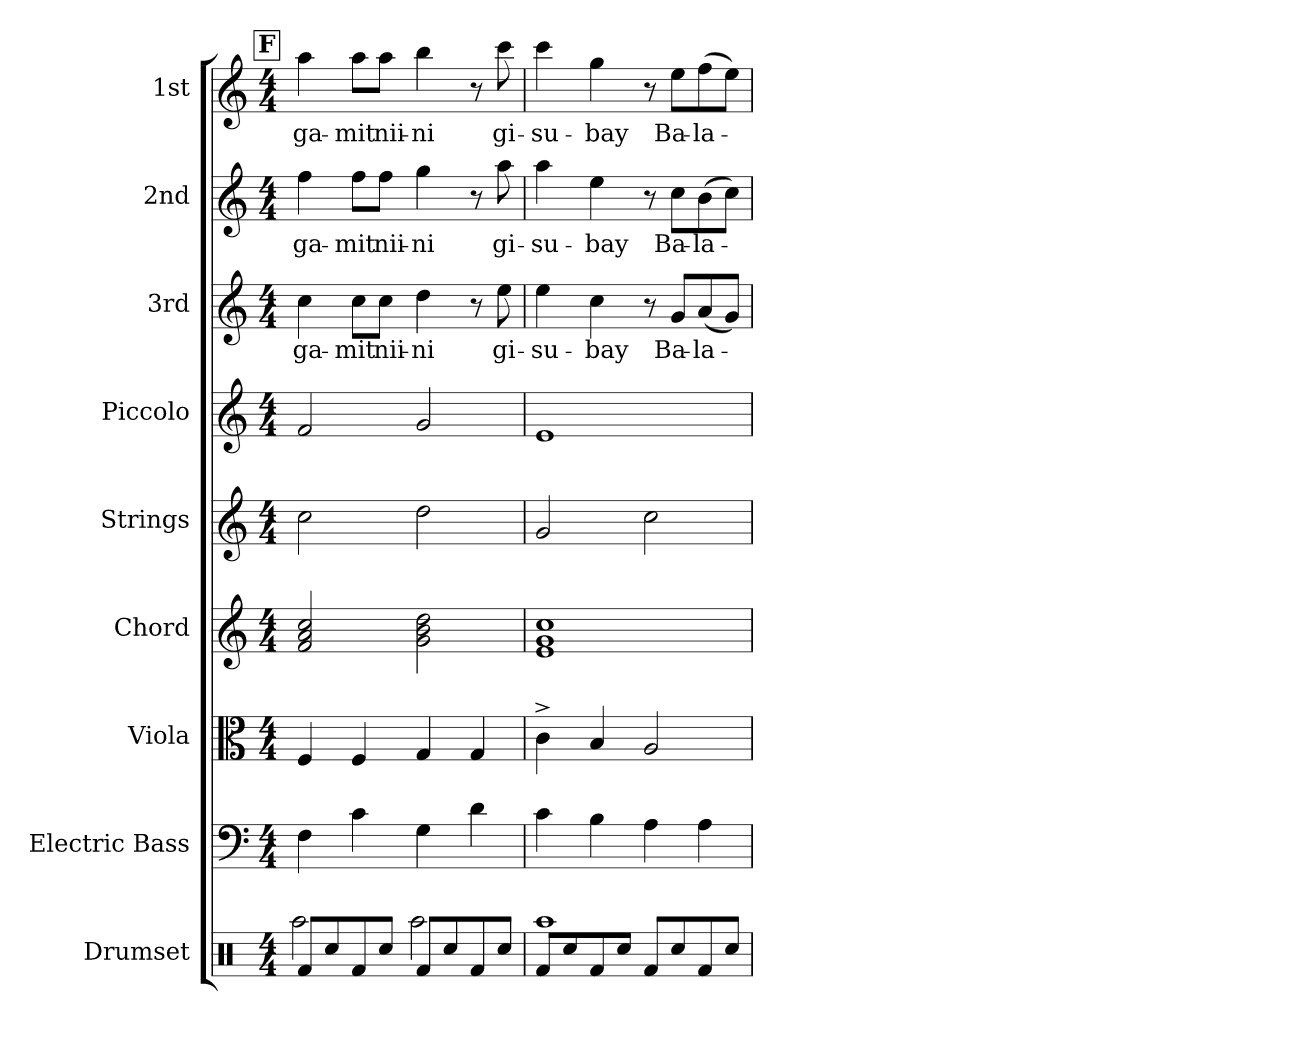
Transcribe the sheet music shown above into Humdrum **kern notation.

**kern	**kern	**kern	**kern	**kern	**kern	**kern	**text	**kern	**text	**kern	**text
*part9	*part8	*part7	*part6	*part5	*part4	*part3	*part3	*part2	*part2	*part1	*part1
*staff9	*staff8	*staff7	*staff6	*staff5	*staff4	*staff3	*staff3	*staff2	*staff2	*staff1	*staff1
*I"Drumset	*I"Electric Bass	*I"Viola	*I"Chord	*I"Strings	*I"Piccolo	*I"3rd	*	*I"2nd	*	*I"1st	*
*I'D. Set	*I'El. B.	*I'Vla.	*I'Chord	*I'St.	*I'Picc.	*	*	*	*	*	*
*clefX	*clefF4	*clefC3	*clefG2	*clefG2	*clefG2	*clefG2	*	*clefG2	*	*clefG2	*
*	*ITrd7c12	*	*	*	*ITrd-7c-12	*	*	*	*	*	*
*k[]	*k[]	*k[]	*k[]	*k[]	*k[]	*k[]	*	*k[]	*	*k[]	*
*M4/4	*M4/4	*M4/4	*M4/4	*M4/4	*M4/4	*M4/4	*	*M4/4	*	*M4/4	*
!!LO:REH:place=s1:a:B:fs=14:t=F
=49	=49	=49	=49	=49	=49	=49	=49	=49	=49	=49	=49
*^	*	*	*	*	*	*	*	*	*	*	*
!	!	!	!	!	!	!	!	!LO:LY:b	!	!LO:LY:b	!	!LO:LY:b
8Rf/L	2Raa\	4FF\	4F/	2f/ 2a/ 2cc/	2cc\	2ff/	4cc\	-ga-	4ff\	-ga-	4aa\	-ga-
8Rcc/	.	.	.	.	.	.	.	.	.	.	.	.
!	!	!	!	!	!	!	!	!LO:LY:b	!	!LO:LY:b	!	!LO:LY:b
8Rf/	.	4C\	4F/	.	.	.	8cc\L	-mit	8ff\L	-mit	8aa\L	-mit
!	!	!	!	!	!	!	!	!LO:LY:b	!	!LO:LY:b	!	!LO:LY:b
8Rcc/J	.	.	.	.	.	.	8cc\J	nii-	8ff\J	nii-	8aa\J	nii-
!	!	!	!	!	!	!	!	!LO:LY:b	!	!LO:LY:b	!	!LO:LY:b
8Rf/L	2Raa\	4GG\	4G/	2g\ 2b\ 2dd\	2dd\	2gg/	4dd\	-ni	4gg\	-ni	4bb\	-ni
8Rcc/	.	.	.	.	.	.	.	.	.	.	.	.
8Rf/	.	4D\	4G/	.	.	.	8r	.	8r	.	8r	.
!	!	!	!	!	!	!	!	!LO:LY:b	!	!LO:LY:b	!	!LO:LY:b
8Rcc/J	.	.	.	.	.	.	8ee\	gi-	8aa\	gi-	8ccc\	gi-
=50	=50	=50	=50	=50	=50	=50	=50	=50	=50	=50	=50	=50
!	!	!	!	!	!	!	!	!LO:LY:b	!	!LO:LY:b	!	!LO:LY:b
8Rf/L	1Raa	4C\	4c^\	1e 1g 1cc	2g/	1ee	4ee\	-su-	4aa\	-su-	4ccc\	-su-
8Rcc/	.	.	.	.	.	.	.	.	.	.	.	.
!	!	!	!	!	!	!	!	!LO:LY:b	!	!LO:LY:b	!	!LO:LY:b
8Rf/	.	4BB\	4B/	.	.	.	4cc\	-bay	4ee\	-bay	4gg\	-bay
8Rcc/J	.	.	.	.	.	.	.	.	.	.	.	.
8Rf/L	.	4AA\	2A/	.	2cc\	.	8r	.	8r	.	8r	.
!	!	!	!	!	!	!	!	!LO:LY:b	!	!LO:LY:b	!	!LO:LY:b
8Rcc/	.	.	.	.	.	.	8g/L	Ba-	8cc\L	Ba-	8ee\L	Ba-
!	!	!	!	!	!	!	!	!LO:LY:b	!	!LO:LY:b	!	!LO:LY:b
8Rf/	.	4AA\	.	.	.	.	(<8a/	-la-	(>8b\	-la-	(>8ff\	-la-
8Rcc/J	.	.	.	.	.	.	8g/J)	.	8cc\J)	.	8ee\J)	.
*v	*v	*	*	*	*	*	*	*	*	*	*	*
=	=	=	=	=	=	=	=	=	=	=	=
*-	*-	*-	*-	*-	*-	*-	*-	*-	*-	*-	*-
